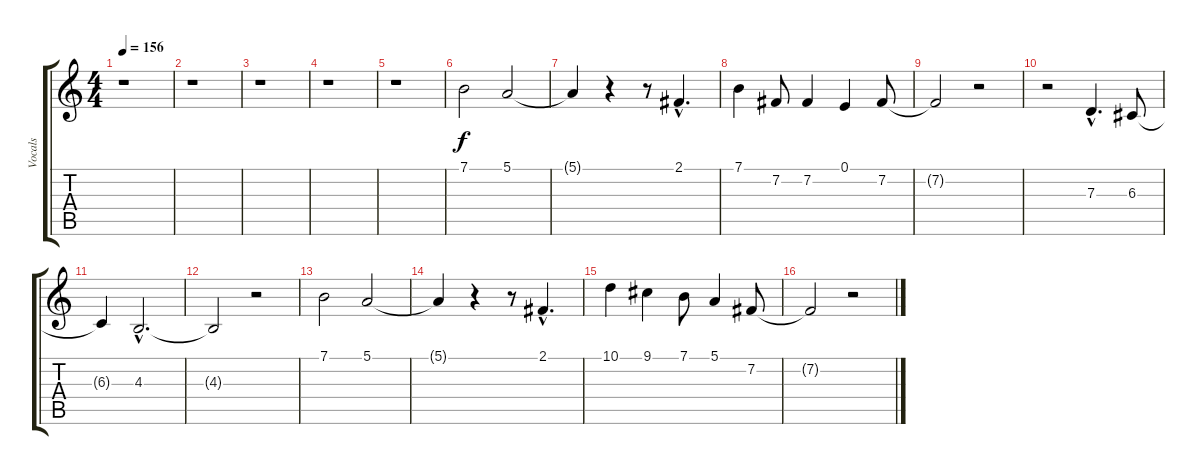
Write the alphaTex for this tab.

\track ("Vocals" "Vocals") {instrument lead2sawtooth}
\staff {score tabs}
\tuning (E4 B3 G3 D3 A2 E2) {hide}
\ts (4 4)
\tempo 156
\clef g2
\ks c
r.1{dy f} |
r.1 |
r.1 |
r.1 |
r.1 |
7.1.2 5.1.2 |
5.1{t}.4 r.4 r.8 2.1{hac}.4{d} |
7.1.4 7.2.8 7.2.4 0.1.4 7.2.8 |
7.2{t}.2 r.2 |
r.2 7.3{hac}.4{d} 6.3.8 |
6.3{t}.4 4.3{hac}.2{d} |
4.3{t}.2 r.2 |
7.1.2 5.1.2 |
5.1{t}.4 r.4 r.8 2.1{hac}.4{d} |
10.1.4 9.1.4 7.1.8 5.1.4 7.2.8 |
7.2{t}.2 r.2
